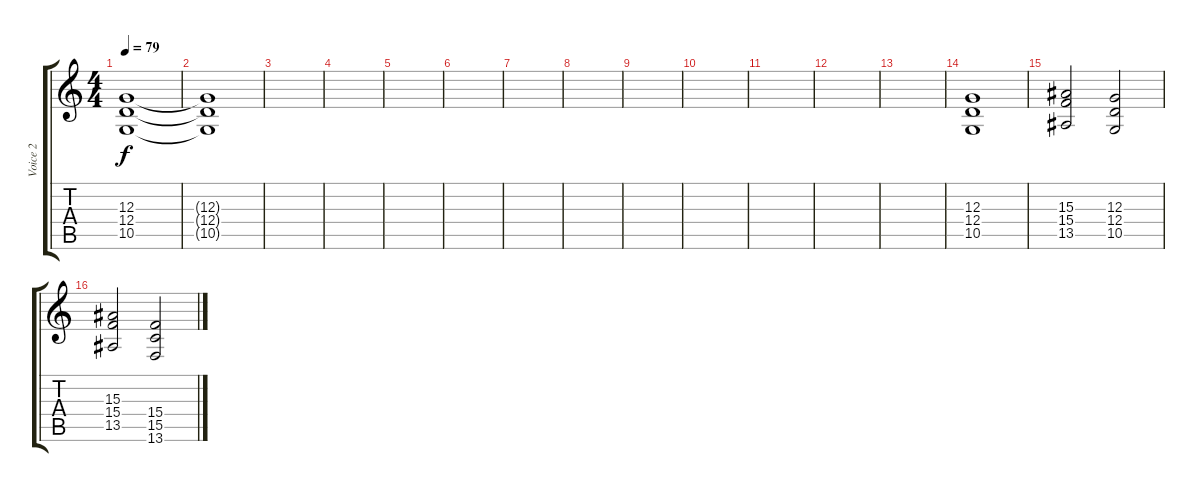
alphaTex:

\track ("Voice 2" "Voice 2") {instrument choiraahs}
\staff {score tabs}
\tuning (E4 B3 G3 D3 A2 E2) {hide}
\ts (4 4)
\tempo 79
\clef g2
\ks c
(12.3 12.4 10.5).1{dy f volume 8} |
(12.3{t} 12.4{t} 10.5{t}).1{volume 4} |
|
|
|
|
|
|
|
|
|
|
|
(12.3 12.4 10.5).1{volume 9} |
(15.3 15.4 13.5).2 (12.3 12.4 10.5).2 |
(15.3 15.4 13.5).2 (15.4 15.5 13.6).2
